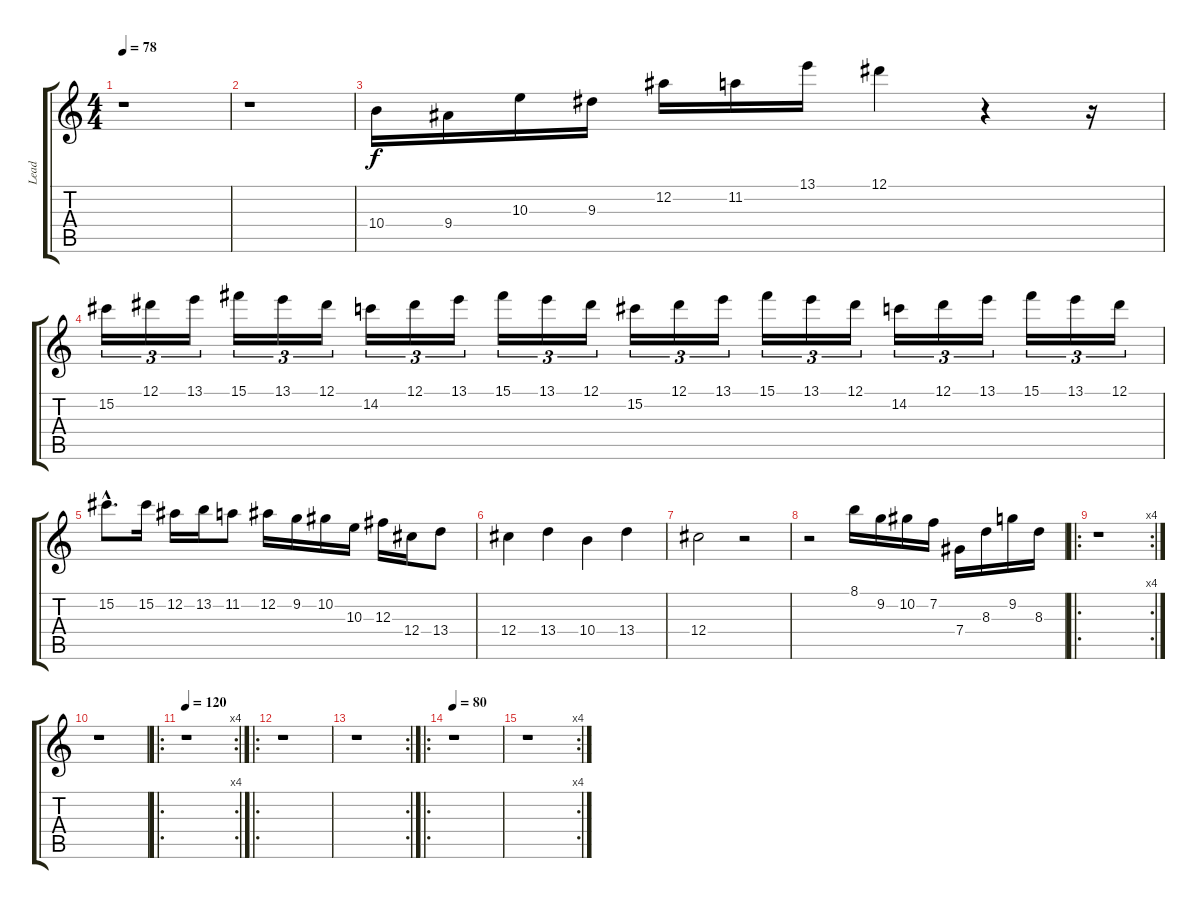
\track ("Lead" "Lead") {instrument distortionguitar}
\staff {score tabs}
\tuning (Eb4 Bb3 Gb3 Db3 Ab2 Db2) {hide}
\ts (4 4)
\tempo 78
\clef g2
\ks c
r.1{dy f instrument distortionguitar} |
r.1 |
10.4.16 9.4.16 10.3.16 9.3.16 12.2.16 11.2.16 13.1.16 12.1.4 r.4 r.16 |
15.2.16{tu (3 2)} 12.1.16{tu (3 2)} 13.1.16{tu (3 2)} 15.1.16{tu (3 2)} 13.1.16{tu (3 2)} 12.1.16{tu (3 2)} 14.2.16{tu (3 2)} 12.1.16{tu (3 2)} 13.1.16{tu (3 2)} 15.1.16{tu (3 2)} 13.1.16{tu (3 2)} 12.1.16{tu (3 2)} 15.2.16{tu (3 2)} 12.1.16{tu (3 2)} 13.1.16{tu (3 2)} 15.1.16{tu (3 2)} 13.1.16{tu (3 2)} 12.1.16{tu (3 2)} 14.2.16{tu (3 2)} 12.1.16{tu (3 2)} 13.1.16{tu (3 2)} 15.1.16{tu (3 2)} 13.1.16{tu (3 2)} 12.1.16{tu (3 2)} |
15.2{hac}.8{d} 15.2.16 12.2.16 13.2.16 11.2.8 12.2.16 9.2.16 10.2.16 10.3.16 12.3.16 12.4.16 13.4.8 |
12.4.4 13.4.4 10.4.4 13.4.4 |
12.4.2 r.2 |
r.2 8.1.16 9.2.16 10.2.16 7.2.16 7.4.16 8.3.16 9.2.16 8.3.16 |
\ro
\rc 4
r.1 |
r.1 |
\ro
\rc 4
\tempo 120
r.1 |
\ro
r.1 |
\rc 2
r.1 |
\ro
\tempo 80
r.1 |
\rc 4
r.1
